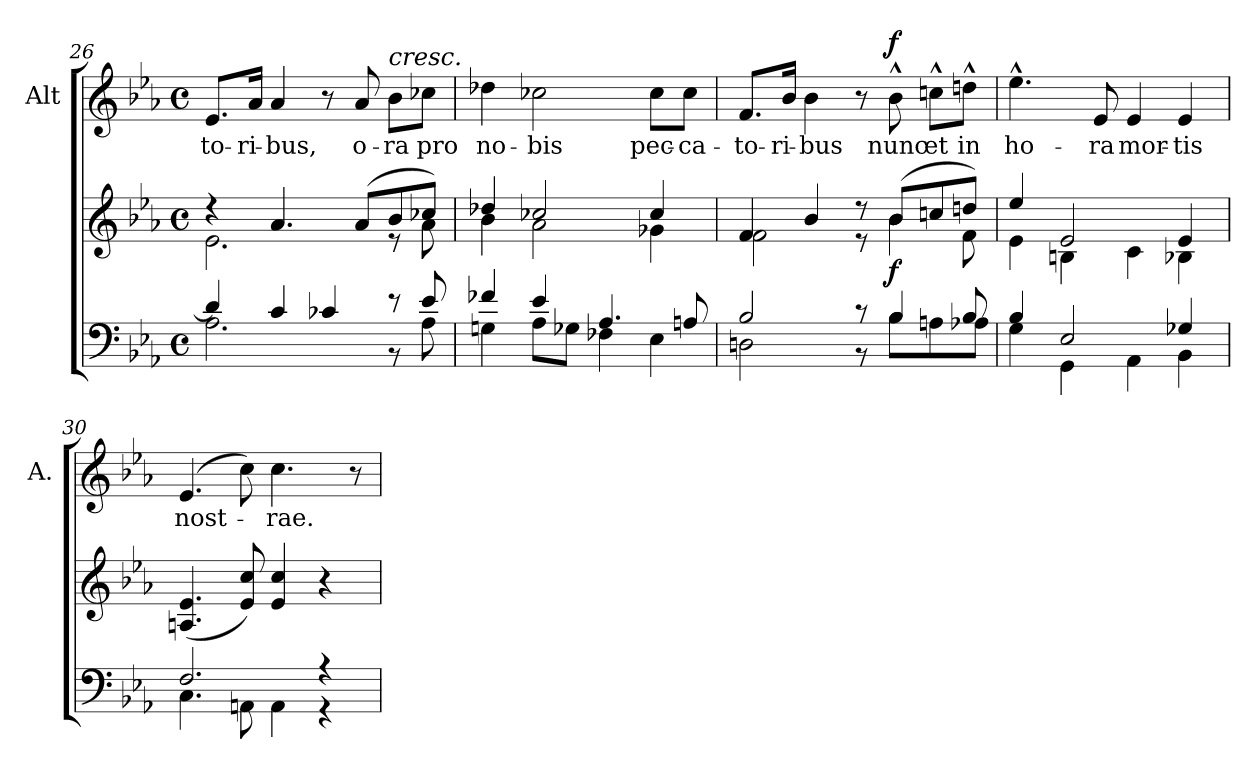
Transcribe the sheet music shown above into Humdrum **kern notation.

**kern	**kern	**dynam	**kern	**text	**dynam
*part2	*part2	*part2	*part1	*part1	*part1
*staff3	*staff2	*staff2/3	*staff1	*staff1	*staff1
*	*	*	*I"Alt	*	*
*	*	*	*I'A.	*	*
*clefF4	*clefG2	*	*clefG2	*	*
*k[b-e-a-]	*k[b-e-a-]	*	*k[b-e-a-]	*	*
*E-:	*E-:	*	*E-:	*	*
*M4/4	*M4/4	*	*M4/4	*	*
*met(c)	*met(c)	*	*met(c)	*	*
=26	=26	=26	=26	=26	=26
*^	*^	*	*	*	*
!	!	!	!	!	!	!LO:LY:b	!
4d/]	2.A-\	4rdd	2.e-\	.	8.e-/L	-to-	.
!	!	!	!	!	!	!LO:LY:b	!
.	.	.	.	.	16a-/Jk	-ri-	.
!	!	!	!	!	!	!LO:LY:b	!
4c/	.	4.a-/	.	.	4a-/	-bus,	.
4c-X/	.	.	.	.	8r	.	.
!	!	!	!	!	!	!LO:LY:b	!
.	.	(>8a-/L	.	.	8a-/	o-	.
!	!	!	!	!	!LO:TX:a:i:t=cresc.	!	!
!	!	!	!	!	!	!LO:LY:b	!
8r	8r	8b-/	8re	.	8b-\L	-ra	.
!	!	!	!	!	!	!LO:LY:b	!
8e-/	8A-\	8cc-X/J)	8a-\	.	8cc-X\J	pro	.
=27	=27	=27	=27	=27	=27	=27	=27
!	!	!	!	!	!	!LO:LY:b	!
4f-X/	4Gn\	4dd-X/	4b-\	.	4dd-X\	no-	.
!	!	!	!	!	!	!LO:LY:b	!
4e-/	8A-\L	2cc-X/	2a-\	.	2cc-X\	-bis	.
.	8G-X\J	.	.	.	.	.	.
4.A-/	4F-X\	.	.	.	.	.	.
!	!	!	!	!	!	!LO:LY:b	!
.	4E-\	4cc-/	4g-X\	.	8cc-\L	pec-	.
!	!	!	!	!	!	!LO:LY:b	!
8An/	.	.	.	.	8cc-\J	-ca-	.
=28	=28	=28	=28	=28	=28	=28	=28
!	!	!	!	!	!	!LO:LY:b	!
2B-/	2Dn\	4f/	2f\	.	8.f/L	-to-	.
!	!	!	!	!	!	!LO:LY:b	!
.	.	.	.	.	16b-/Jk	-ri-	.
!	!	!	!	!	!	!LO:LY:b	!
.	.	4b-/	.	.	4b-\	-bus	.
8r	8r	8r	8r	.	8r	.	.
!	!	!	!	!LO:DY:b	!	!LO:LY:b	!LO:DY:a
4B-/	8B-\L	(>8b-/L	4b-\	f	8b-^^>\	nunc	f
!	!	!	!	!	!	!LO:LY:b	!
.	8An\	8ccn/	.	.	8ccn^^>\L	et	.
!	!	!	!	!	!	!LO:LY:b	!
8B-/	8A-X\J	8ddn/J)	8f\	.	8ddn^^>\J	in	.
!!LO:LB:g=z
=29	=29	=29	=29	=29	=29	=29	=29
!	!	!	!	!	!	!LO:LY:b	!
4B-/	4G\	4ee-/	4e-\	.	4.ee-^^>\	ho-	.
2E-/	4GG\	2e-/	4Bn\	.	.	.	.
!	!	!	!	!	!	!LO:LY:b	!
.	.	.	.	.	8e-/	-ra	.
!	!	!	!	!	!	!LO:LY:b	!
.	4AA-\	.	4c\	.	4e-/	mor-	.
!	!	!	!	!	!	!LO:LY:b	!
4G-X/	4BB-\	4e-/	4B-X\	.	4e-/	-tis	.
=30	=30	=30	=30	=30	=30	=30	=30
!	!	!	!	!	!	!LO:LY:b	!
*	*	*v	*v	*	*	*	*
2.F/	4.C\	(4.An/ 4.e-/	.	(4.e-/	nost-	.
.	8AAn\	8e-/ 8cc/)	.	8cc\)	.	.
!	!	!	!	!	!LO:LY:b	!
.	4AA\	4e-/ 4cc/	.	4.cc\	-rae.	.
4r	4r	4r	.	.	.	.
.	.	.	.	8r	.	.
*v	*v	*	*	*	*	*
=	=	=	=	=	=
*-	*-	*-	*-	*-	*-
